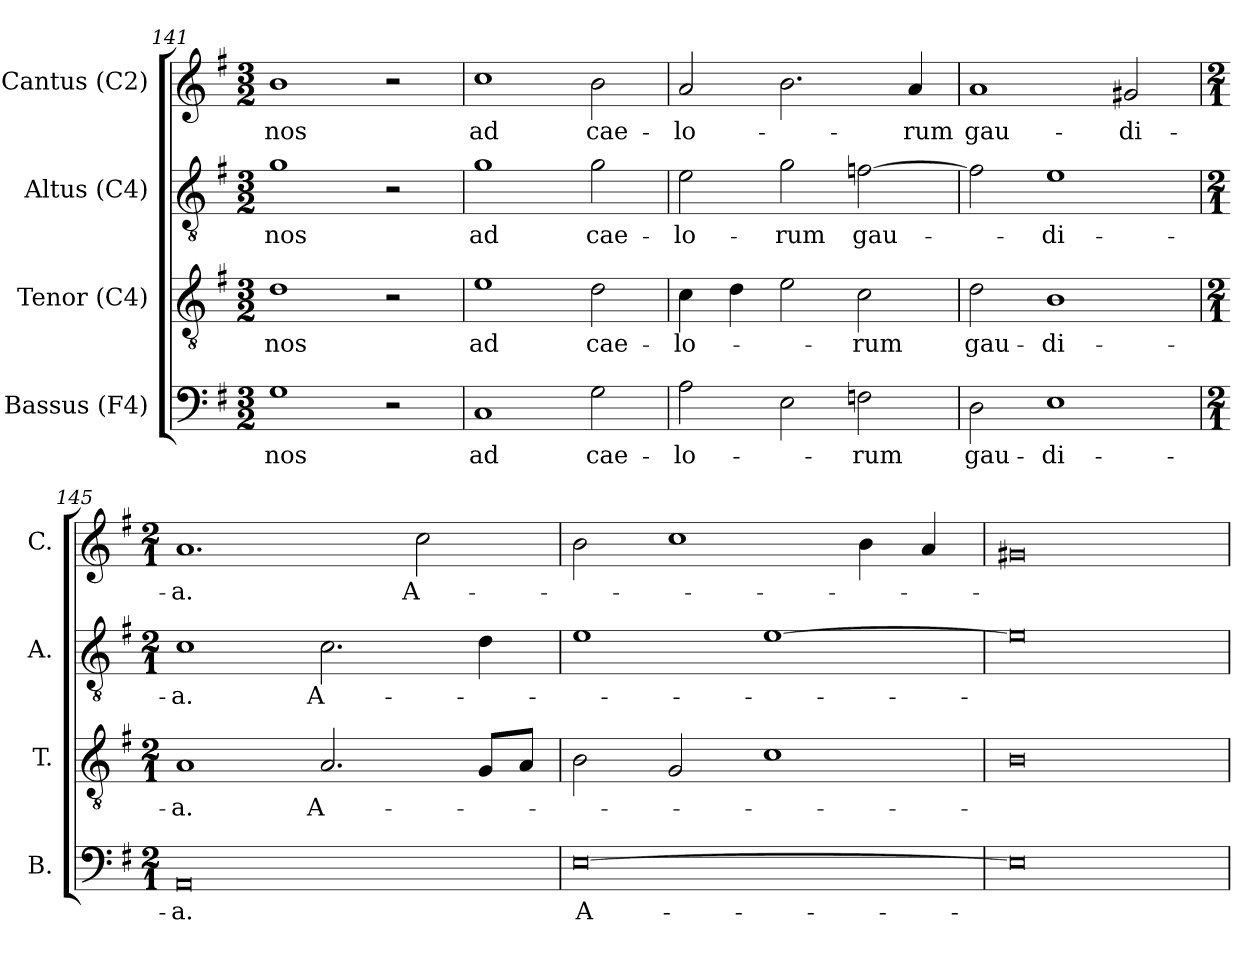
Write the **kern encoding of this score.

**kern	**text	**kern	**text	**kern	**text	**kern	**text
*part4	*part4	*part3	*part3	*part2	*part2	*part1	*part1
*staff4	*staff4	*staff3	*staff3	*staff2	*staff2	*staff1	*staff1
*I"Bassus (F4)	*	*I"Tenor (C4)	*	*I"Altus (C4)	*	*I"Cantus (C2)	*
*I'B.	*	*I'T.	*	*I'A.	*	*I'C.	*
*clefF4	*	*clefGv2	*	*clefGv2	*	*clefG2	*
*	*	*ITrd7c12	*	*ITrd7c12	*	*	*
*k[f#]	*	*k[f#]	*	*k[f#]	*	*k[f#]	*
*G:	*	*G:	*	*G:	*	*G:	*
*M3/2	*	*M3/2	*	*M3/2	*	*M3/2	*
=141	=141	=141	=141	=141	=141	=141	=141
!	!LO:LY:b:color=#000000	!	!	!	!	!	!
!	!	!	!LO:LY:b:color=#000000	!	!	!	!
!	!	!	!	!	!LO:LY:b:color=#000000	!	!
!	!	!	!	!	!	!	!LO:LY:b:color=#000000
1Gi	nos	1Di	nos	1Gi	nos	1bi	nos
2r	.	2r	.	2r	.	2r	.
!!LO:LB:g=z
=142	=142	=142	=142	=142	=142	=142	=142
!	!LO:LY:b:color=#000000	!	!	!	!	!	!
!	!	!	!LO:LY:b:color=#000000	!	!	!	!
!	!	!	!	!	!LO:LY:b:color=#000000	!	!
!	!	!	!	!	!	!	!LO:LY:b:color=#000000
1Ci	ad	1Ei	ad	1Gi	ad	1cci	ad
!	!LO:LY:b:color=#000000	!	!	!	!	!	!
!	!	!	!LO:LY:b:color=#000000	!	!	!	!
!	!	!	!	!	!LO:LY:b:color=#000000	!	!
!	!	!	!	!	!	!	!LO:LY:b:color=#000000
2Gi\	cae-	2Di\	cae-	2Gi\	cae-	2bi\	cae-
=143	=143	=143	=143	=143	=143	=143	=143
!	!LO:LY:b:color=#000000	!	!	!	!	!	!
!	!	!	!LO:LY:b:color=#000000	!	!	!	!
!	!	!	!	!	!LO:LY:b:color=#000000	!	!
!	!	!	!	!	!	!	!LO:LY:b:color=#000000
2Ai\	-lo-	4Ci\	-lo-	2Ei\	-lo-	2ai/	-lo-
.	.	4Di\	.	.	.	.	.
!	!	!	!	!	!LO:LY:b:color=#000000	!	!
2Ei\	.	2Ei\	.	2Gi\	-rum	2.bi\	.
!	!LO:LY:b:color=#000000	!	!	!	!	!	!
!	!	!	!LO:LY:b:color=#000000	!	!	!	!
!	!	!	!	!	!LO:LY:b:color=#000000	!	!
2Fni\	-rum	2Ci\	-rum	[2Fni\	gau-	.	.
!	!	!	!	!	!	!	!LO:LY:b:color=#000000
.	.	.	.	.	.	4ai/	-rum
=144	=144	=144	=144	=144	=144	=144	=144
!	!LO:LY:b:color=#000000	!	!	!	!	!	!
!	!	!	!LO:LY:b:color=#000000	!	!	!	!
!	!	!	!	!	!	!	!LO:LY:b:color=#000000
2Di\	gau-	2Di\	gau-	2Fi\]	.	1ai	gau-
!	!LO:LY:b:color=#000000	!	!	!	!	!	!
!	!	!	!LO:LY:b:color=#000000	!	!	!	!
!	!	!	!	!	!LO:LY:b:color=#000000	!	!
1Ei	-di-	1BBi	-di-	1Ei	-di-	.	.
!	!	!	!	!	!	!	!LO:LY:b:color=#000000
.	.	.	.	.	.	2g#i/	-di-
!!LO:PB:g=z
=145	=145	=145	=145	=145	=145	=145	=145
*M2/1	*	*M2/1	*	*M2/1	*	*M2/1	*
!	!LO:LY:b:color=#000000	!	!	!	!	!	!
!	!	!	!LO:LY:b:color=#000000	!	!	!	!
!	!	!	!	!	!LO:LY:b:color=#000000	!	!
!	!	!	!	!	!	!	!LO:LY:b:color=#000000
0AAi	-a.	1AAi	-a.	1Ci	-a.	1.ai	-a.
!	!	!	!LO:LY:b:color=#000000	!	!	!	!
!	!	!	!	!	!LO:LY:b:color=#000000	!	!
.	.	2.AAi/	A-	2.Ci\	A-	.	.
!	!	!	!	!	!	!	!LO:LY:b:color=#000000
.	.	.	.	.	.	2cci\	A-
.	.	8GGi/L	.	4Di\	.	.	.
.	.	8AAi/J	.	.	.	.	.
=146	=146	=146	=146	=146	=146	=146	=146
!	!LO:LY:b:color=#000000	!	!	!	!	!	!
[0Ei	A-	2BBi\	.	1Ei	.	2bi\	.
.	.	2GGi/	.	.	.	1cci	.
.	.	1Ci	.	[1Ei	.	.	.
.	.	.	.	.	.	4bi\	.
.	.	.	.	.	.	4ai/	.
=147	=147	=147	=147	=147	=147	=147	=147
0Ei]	.	0BBi	.	0Ei]	.	0g#i	.
=	=	=	=	=	=	=	=
*-	*-	*-	*-	*-	*-	*-	*-
